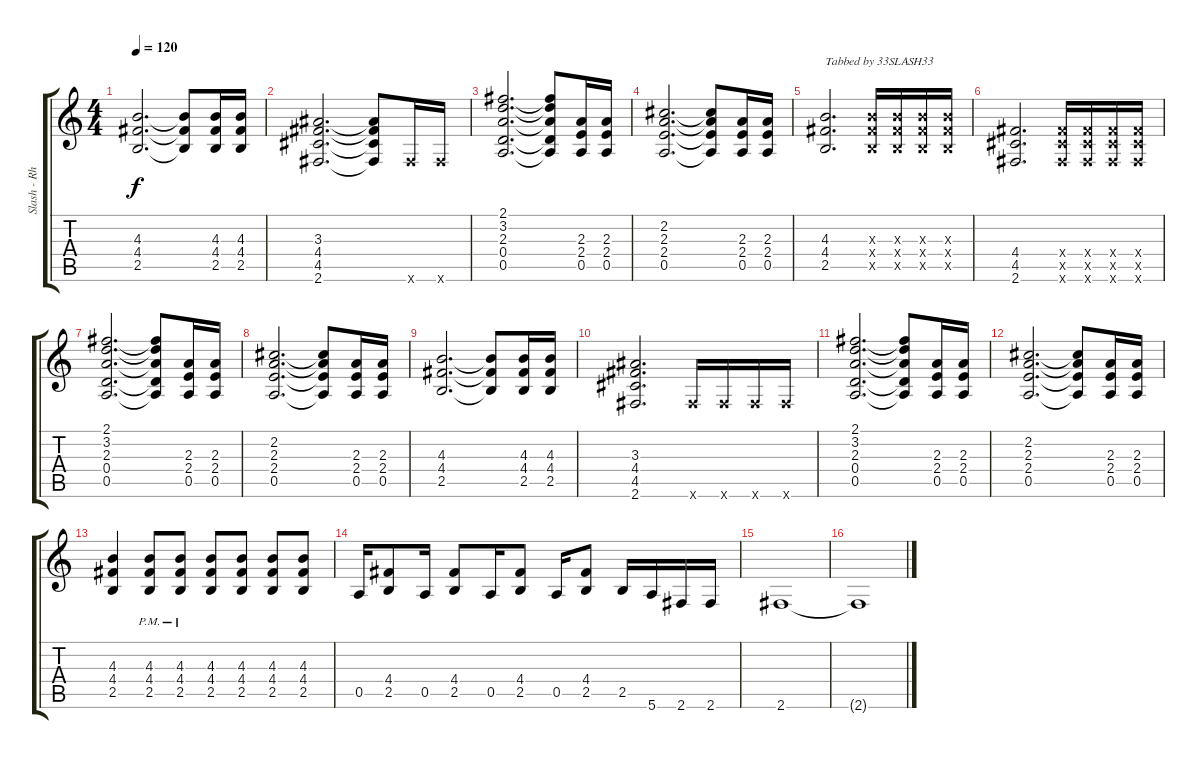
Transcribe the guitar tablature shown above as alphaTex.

\track ("Slash - Rhythm 2" "Slash - Rh") {instrument distortionguitar}
\staff {score tabs}
\tuning (E4 B3 G3 D3 A2 E2) {hide}
\ts (4 4)
\tempo 120
\clef g2
\ks c
(4.3 4.4 2.5).2{d dy f} (4.3{t} 4.4{t} 2.5{t}).8 (4.3 4.4 2.5).16 (4.3 4.4 2.5).16 |
(3.3 4.4 4.5 2.6).2{d} (3.3{t} 4.4{t} 4.5{t} 2.6{t}).8 2.6{x}.16 2.6{x}.16 |
(2.1 3.2 2.3 0.4 0.5).2{d} (2.1{t} 3.2{t} 2.3{t} 0.4{t} 0.5{t}).8 (2.3 2.4 0.5).16 (2.3 2.4 0.5).16 |
(2.2 2.3 2.4 0.5).2{d} (2.2{t} 2.3{t} 2.4{t} 0.5{t}).8 (2.3 2.4 0.5).16 (2.3 2.4 0.5).16 |
(4.3 4.4 2.5).2{d txt "Tabbed by 33SLASH33"} (4.3{x} 4.4{x} 2.5{x}).16 (4.3{x} 4.4{x} 2.5{x}).16 (4.3{x} 4.4{x} 2.5{x}).16 (4.3{x} 4.4{x} 2.5{x}).16 |
(4.4 4.5 2.6).2{d} (4.4{x} 4.5{x} 2.6{x}).16 (4.4{x} 4.5{x} 2.6{x}).16 (4.4{x} 4.5{x} 2.6{x}).16 (4.4{x} 4.5{x} 2.6{x}).16 |
(2.1 3.2 2.3 0.4 0.5).2{d} (2.1{t} 3.2{t} 2.3{t} 0.4{t} 0.5{t}).8 (2.3 2.4 0.5).16 (2.3 2.4 0.5).16 |
(2.2 2.3 2.4 0.5).2{d} (2.2{t} 2.3{t} 2.4{t} 0.5{t}).8 (2.3 2.4 0.5).16 (2.3 2.4 0.5).16 |
(4.3 4.4 2.5).2{d} (4.3{t} 4.4{t} 2.5{t}).8 (4.3 4.4 2.5).16 (4.3 4.4 2.5).16 |
(3.3 4.4 4.5 2.6).2{d} 2.6{x}.16 2.6{x}.16 2.6{x}.16 2.6{x}.16 |
(2.1 3.2 2.3 0.4 0.5).2{d} (2.1{t} 3.2{t} 2.3{t} 0.4{t} 0.5{t}).8 (2.3 2.4 0.5).16 (2.3 2.4 0.5).16 |
(2.2 2.3 2.4 0.5).2{d} (2.2{t} 2.3{t} 2.4{t} 0.5{t}).8 (2.3 2.4 0.5).16 (2.3 2.4 0.5).16 |
(4.3 4.4 2.5).4 (4.3{pm} 4.4{pm} 2.5{pm}).8 (4.3{pm} 4.4{pm} 2.5{pm}).8 (4.3 4.4 2.5).8 (4.3 4.4 2.5).8 (4.3 4.4 2.5).8 (4.3 4.4 2.5).8 |
0.5.16 (4.4 2.5).8 0.5.16 (4.4 2.5).8 0.5.16 (4.4 2.5).8 0.5.16 (4.4 2.5).8 2.5.16 5.6.16 2.6.16 2.6.16 |
2.6.1 |
2.6{t}.1
